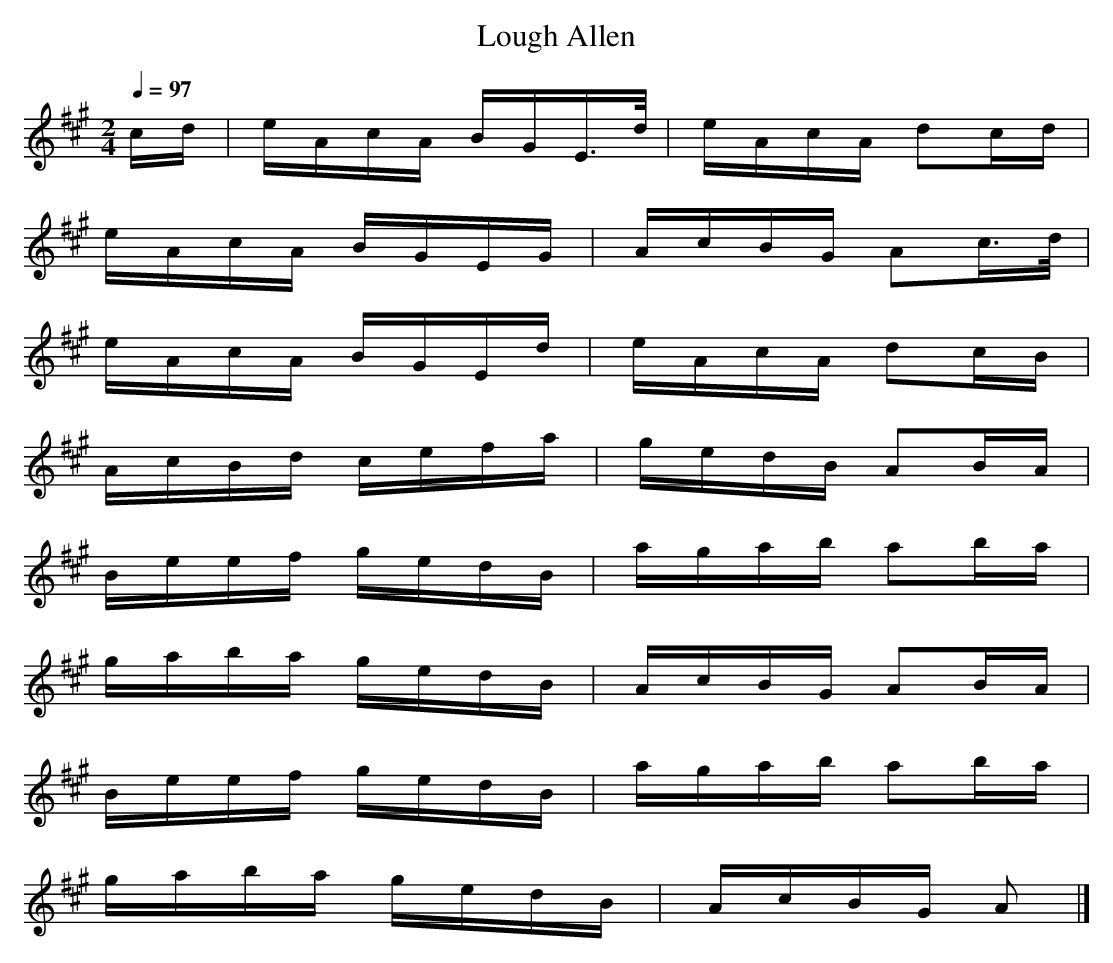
X:1
T: Lough Allen
M: 2/4
L: 1/16
Q: 1/4=97
K: A % 3 sharps
V: 1
cd | eAcA BGE>d | eAcA d2cd |
eAcA BGEG | AcBG A2c>d |
eAcA BGEd | eAcA d2cB |
AcBd cefa | gedB A2BA |
Beef gedB | agab a2ba |
gaba gedB | AcBG A2BA |
Beef gedB | agab a2ba |
gaba gedB | AcBG A2 |]
